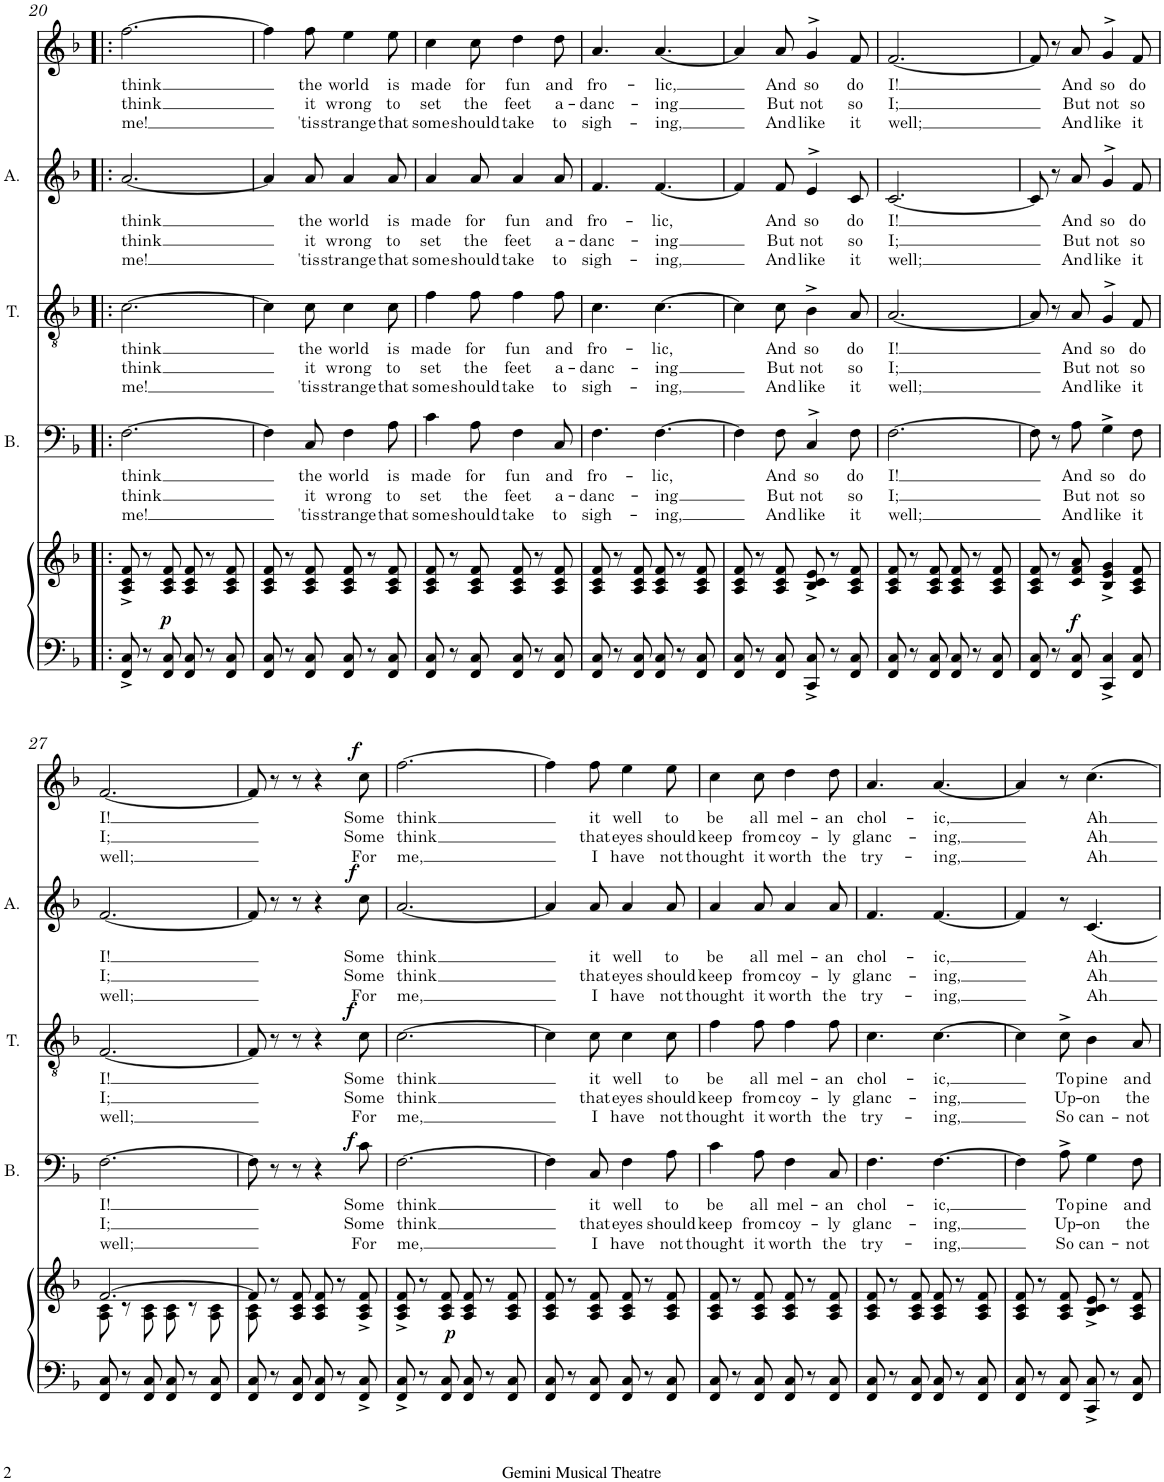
**kern	**kern	**dynam	**kern	**text	**text	**text	**dynam	**kern	**text	**text	**text	**dynam	**kern	**text	**text	**text	**dynam	**kern	**text	**text	**text	**dynam
*part5	*part5	*part5	*part4	*part4	*part4	*part4	*part4	*part3	*part3	*part3	*part3	*part3	*part2	*part2	*part2	*part2	*part2	*part1	*part1	*part1	*part1	*part1
*staff6	*staff5	*staff5/6	*staff4	*staff4	*staff4	*staff4	*staff4	*staff3	*staff3	*staff3	*staff3	*staff3	*staff2	*staff2	*staff2	*staff2	*staff2	*staff1	*staff1	*staff1	*staff1	*staff1
*I"Piano	*	*	*I"Bass	*	*	*	*	*I"Tenor	*	*	*	*	*I"Alto	*	*	*	*	*I"Voice	*	*	*	*
*I'Pno	*	*	*I'B.	*	*	*	*	*I'T.	*	*	*	*	*I'A.	*	*	*	*	*	*	*	*	*
!!LO:PB:g=z
*clefF4	*clefG2	*	*clefF4	*	*	*	*	*clefGv2	*	*	*	*	*clefG2	*	*	*	*	*clefG2	*	*	*	*
*k[b-]	*k[b-]	*	*k[b-]	*	*	*	*	*k[b-]	*	*	*	*	*k[b-]	*	*	*	*	*k[b-]	*	*	*	*
*M6/8	*M6/8	*	*M6/8	*	*	*	*	*M6/8	*	*	*	*	*M6/8	*	*	*	*	*M6/8	*	*	*	*
=20!|:	=20!|:	=20!|:	=20!|:	=20!|:	=20!|:	=20!|:	=20!|:	=20!|:	=20!|:	=20!|:	=20!|:	=20!|:	=20!|:	=20!|:	=20!|:	=20!|:	=20!|:	=20!|:	=20!|:	=20!|:	=20!|:	=20!|:
!	!	!	!	!LO:LY:b	!LO:LY:b	!LO:LY:b	!	!	!LO:LY:b	!LO:LY:b	!LO:LY:b	!	!	!LO:LY:b	!LO:LY:b	!LO:LY:b	!	!	!LO:LY:b	!LO:LY:b	!LO:LY:b	!
8FF/^ 8C/^	8A/^ 8c/^ 8f/^	.	[2.F\	think	think	me!	.	[2.c\	think	think	me!	.	[2.a/	think	think	me!	.	[2.ff\	think	think	me!	.
8r	8r	.	.	.	.	.	.	.	.	.	.	.	.	.	.	.	.	.	.	.	.	.
!	!	!LO:DY:b	!	!	!	!	!	!	!	!	!	!	!	!	!	!	!	!	!	!	!	!
8FF/ 8C/	8A/ 8c/ 8f/	p	.	.	.	.	.	.	.	.	.	.	.	.	.	.	.	.	.	.	.	.
8FF/ 8C/	8A/ 8c/ 8f/	.	.	.	.	.	.	.	.	.	.	.	.	.	.	.	.	.	.	.	.	.
8r	8r	.	.	.	.	.	.	.	.	.	.	.	.	.	.	.	.	.	.	.	.	.
8FF/ 8C/	8A/ 8c/ 8f/	.	.	.	.	.	.	.	.	.	.	.	.	.	.	.	.	.	.	.	.	.
=21	=21	=21	=21	=21	=21	=21	=21	=21	=21	=21	=21	=21	=21	=21	=21	=21	=21	=21	=21	=21	=21	=21
8FF/ 8C/	8A/ 8c/ 8f/	.	4F\]	.	.	.	.	4c\]	.	.	.	.	4a/]	.	.	.	.	4ff\]	.	.	.	.
8r	8r	.	.	.	.	.	.	.	.	.	.	.	.	.	.	.	.	.	.	.	.	.
!	!	!	!	!LO:LY:b	!LO:LY:b	!LO:LY:b	!	!	!LO:LY:b	!LO:LY:b	!LO:LY:b	!	!	!LO:LY:b	!LO:LY:b	!LO:LY:b	!	!	!LO:LY:b	!LO:LY:b	!LO:LY:b	!
8FF/ 8C/	8A/ 8c/ 8f/	.	8C/	the	it	'tis	.	8c\	the	it	'tis	.	8a/	the	it	'tis	.	8ff\	the	it	'tis	.
!	!	!	!	!LO:LY:b	!LO:LY:b	!LO:LY:b	!	!	!LO:LY:b	!LO:LY:b	!LO:LY:b	!	!	!LO:LY:b	!LO:LY:b	!LO:LY:b	!	!	!LO:LY:b	!LO:LY:b	!LO:LY:b	!
8FF/ 8C/	8A/ 8c/ 8f/	.	4F\	world	wrong	strange	.	4c\	world	wrong	strange	.	4a/	world	wrong	strange	.	4ee\	world	wrong	strange	.
8r	8r	.	.	.	.	.	.	.	.	.	.	.	.	.	.	.	.	.	.	.	.	.
!	!	!	!	!LO:LY:b	!LO:LY:b	!LO:LY:b	!	!	!LO:LY:b	!LO:LY:b	!LO:LY:b	!	!	!LO:LY:b	!LO:LY:b	!LO:LY:b	!	!	!LO:LY:b	!LO:LY:b	!LO:LY:b	!
8FF/ 8C/	8A/ 8c/ 8f/	.	8A\	is	to	that	.	8c\	is	to	that	.	8a/	is	to	that	.	8ee\	is	to	that	.
=22	=22	=22	=22	=22	=22	=22	=22	=22	=22	=22	=22	=22	=22	=22	=22	=22	=22	=22	=22	=22	=22	=22
!	!	!	!	!LO:LY:b	!LO:LY:b	!LO:LY:b	!	!	!LO:LY:b	!LO:LY:b	!LO:LY:b	!	!	!LO:LY:b	!LO:LY:b	!LO:LY:b	!	!	!LO:LY:b	!LO:LY:b	!LO:LY:b	!
8FF/ 8C/	8A/ 8c/ 8f/	.	4c\	made	set	some	.	4f\	made	set	some	.	4a/	made	set	some	.	4cc\	made	set	some	.
8r	8r	.	.	.	.	.	.	.	.	.	.	.	.	.	.	.	.	.	.	.	.	.
!	!	!	!	!LO:LY:b	!LO:LY:b	!LO:LY:b	!	!	!LO:LY:b	!LO:LY:b	!LO:LY:b	!	!	!LO:LY:b	!LO:LY:b	!LO:LY:b	!	!	!LO:LY:b	!LO:LY:b	!LO:LY:b	!
8FF/ 8C/	8A/ 8c/ 8f/	.	8A\	for	the	should	.	8f\	for	the	should	.	8a/	for	the	should	.	8cc\	for	the	should	.
!	!	!	!	!LO:LY:b	!LO:LY:b	!LO:LY:b	!	!	!LO:LY:b	!LO:LY:b	!LO:LY:b	!	!	!LO:LY:b	!LO:LY:b	!LO:LY:b	!	!	!LO:LY:b	!LO:LY:b	!LO:LY:b	!
8FF/ 8C/	8A/ 8c/ 8f/	.	4F\	fun	feet	take	.	4f\	fun	feet	take	.	4a/	fun	feet	take	.	4dd\	fun	feet	take	.
8r	8r	.	.	.	.	.	.	.	.	.	.	.	.	.	.	.	.	.	.	.	.	.
!	!	!	!	!LO:LY:b	!LO:LY:b	!LO:LY:b	!	!	!LO:LY:b	!LO:LY:b	!LO:LY:b	!	!	!LO:LY:b	!LO:LY:b	!LO:LY:b	!	!	!LO:LY:b	!LO:LY:b	!LO:LY:b	!
8FF/ 8C/	8A/ 8c/ 8f/	.	8C/	and	a-	to	.	8f\	and	a-	to	.	8a/	and	a-	to	.	8dd\	and	a-	to	.
=23	=23	=23	=23	=23	=23	=23	=23	=23	=23	=23	=23	=23	=23	=23	=23	=23	=23	=23	=23	=23	=23	=23
!	!	!	!	!LO:LY:b	!LO:LY:b	!LO:LY:b	!	!	!LO:LY:b	!LO:LY:b	!LO:LY:b	!	!	!LO:LY:b	!LO:LY:b	!LO:LY:b	!	!	!LO:LY:b	!LO:LY:b	!LO:LY:b	!
8FF/ 8C/	8A/ 8c/ 8f/	.	4.F\	fro-	-danc-	sigh-	.	4.c\	fro-	-danc-	sigh-	.	4.f/	fro-	-danc-	sigh-	.	4.a/	fro-	-danc-	sigh-	.
8r	8r	.	.	.	.	.	.	.	.	.	.	.	.	.	.	.	.	.	.	.	.	.
8FF/ 8C/	8A/ 8c/ 8f/	.	.	.	.	.	.	.	.	.	.	.	.	.	.	.	.	.	.	.	.	.
!	!	!	!	!LO:LY:b	!LO:LY:b	!LO:LY:b	!	!	!LO:LY:b	!LO:LY:b	!LO:LY:b	!	!	!LO:LY:b	!LO:LY:b	!LO:LY:b	!	!	!LO:LY:b	!LO:LY:b	!LO:LY:b	!
8FF/ 8C/	8A/ 8c/ 8f/	.	[4.F\	-lic,	-ing	-ing,	.	[4.c\	-lic,	-ing	-ing,	.	[4.f/	-lic,	-ing	-ing,	.	[4.a/	-lic,	-ing	-ing,	.
8r	8r	.	.	.	.	.	.	.	.	.	.	.	.	.	.	.	.	.	.	.	.	.
8FF/ 8C/	8A/ 8c/ 8f/	.	.	.	.	.	.	.	.	.	.	.	.	.	.	.	.	.	.	.	.	.
=24	=24	=24	=24	=24	=24	=24	=24	=24	=24	=24	=24	=24	=24	=24	=24	=24	=24	=24	=24	=24	=24	=24
8FF/ 8C/	8A/ 8c/ 8f/	.	4F\]	.	.	.	.	4c\]	.	.	.	.	4f/]	.	.	.	.	4a/]	.	.	.	.
8r	8r	.	.	.	.	.	.	.	.	.	.	.	.	.	.	.	.	.	.	.	.	.
!	!	!	!	!LO:LY:b	!LO:LY:b	!LO:LY:b	!	!	!LO:LY:b	!LO:LY:b	!LO:LY:b	!	!	!LO:LY:b	!LO:LY:b	!LO:LY:b	!	!	!LO:LY:b	!LO:LY:b	!LO:LY:b	!
8FF/ 8C/	8A/ 8c/ 8f/	.	8F\	And	But	And	.	8c\	And	But	And	.	8f/	And	But	And	.	8a/	And	But	And	.
!	!	!	!	!LO:LY:b	!LO:LY:b	!LO:LY:b	!	!	!LO:LY:b	!LO:LY:b	!LO:LY:b	!	!	!LO:LY:b	!LO:LY:b	!LO:LY:b	!	!	!LO:LY:b	!LO:LY:b	!LO:LY:b	!
8CC/^< 8C/^<	8B-/^< 8c/^< 8e/^<	.	4C^>/	so	not	like	.	4B-^>\	so	not	like	.	4e^>/	so	not	like	.	4g^>/	so	not	like	.
8r	8r	.	.	.	.	.	.	.	.	.	.	.	.	.	.	.	.	.	.	.	.	.
!	!	!	!	!LO:LY:b	!LO:LY:b	!LO:LY:b	!	!	!LO:LY:b	!LO:LY:b	!LO:LY:b	!	!	!LO:LY:b	!LO:LY:b	!LO:LY:b	!	!	!LO:LY:b	!LO:LY:b	!LO:LY:b	!
8FF/ 8C/	8A/ 8c/ 8f/	.	8F\	do	so	it	.	8A/	do	so	it	.	8c/	do	so	it	.	8f/	do	so	it	.
=25	=25	=25	=25	=25	=25	=25	=25	=25	=25	=25	=25	=25	=25	=25	=25	=25	=25	=25	=25	=25	=25	=25
!	!	!	!	!LO:LY:b	!LO:LY:b	!LO:LY:b	!	!	!LO:LY:b	!LO:LY:b	!LO:LY:b	!	!	!LO:LY:b	!LO:LY:b	!LO:LY:b	!	!	!LO:LY:b	!LO:LY:b	!LO:LY:b	!
8FF/ 8C/	8A/ 8c/ 8f/	.	[2.F\	I!	I;	well;	.	[2.A/	I!	I;	well;	.	[2.c/	I!	I;	well;	.	[2.f/	I!	I;	well;	.
8r	8r	.	.	.	.	.	.	.	.	.	.	.	.	.	.	.	.	.	.	.	.	.
8FF/ 8C/	8A/ 8c/ 8f/	.	.	.	.	.	.	.	.	.	.	.	.	.	.	.	.	.	.	.	.	.
8FF/ 8C/	8A/ 8c/ 8f/	.	.	.	.	.	.	.	.	.	.	.	.	.	.	.	.	.	.	.	.	.
8r	8r	.	.	.	.	.	.	.	.	.	.	.	.	.	.	.	.	.	.	.	.	.
8FF/ 8C/	8A/ 8c/ 8f/	.	.	.	.	.	.	.	.	.	.	.	.	.	.	.	.	.	.	.	.	.
=26	=26	=26	=26	=26	=26	=26	=26	=26	=26	=26	=26	=26	=26	=26	=26	=26	=26	=26	=26	=26	=26	=26
8FF/ 8C/	8A/ 8c/ 8f/	.	8F\]	.	.	.	.	8A/]	.	.	.	.	8c/]	.	.	.	.	8f/]	.	.	.	.
8r	8r	.	8r	.	.	.	.	8r	.	.	.	.	8r	.	.	.	.	8r	.	.	.	.
!	!	!LO:DY:b	!	!LO:LY:b	!LO:LY:b	!LO:LY:b	!	!	!LO:LY:b	!LO:LY:b	!LO:LY:b	!	!	!LO:LY:b	!LO:LY:b	!LO:LY:b	!	!	!LO:LY:b	!LO:LY:b	!LO:LY:b	!
8FF/ 8C/	8c/ 8f/ 8a/	f	8A\	And	But	And	.	8A/	And	But	And	.	8a/	And	But	And	.	8a/	And	But	And	.
!	!	!	!	!LO:LY:b	!LO:LY:b	!LO:LY:b	!	!	!LO:LY:b	!LO:LY:b	!LO:LY:b	!	!	!LO:LY:b	!LO:LY:b	!LO:LY:b	!	!	!LO:LY:b	!LO:LY:b	!LO:LY:b	!
4CC/^< 4C/^<	4B-/^< 4e/^< 4g/^<	.	4G^>\	so	not	like	.	4G^>/	so	not	like	.	4g^>/	so	not	like	.	4g^>/	so	not	like	.
!	!	!	!	!LO:LY:b	!LO:LY:b	!LO:LY:b	!	!	!LO:LY:b	!LO:LY:b	!LO:LY:b	!	!	!LO:LY:b	!LO:LY:b	!LO:LY:b	!	!	!LO:LY:b	!LO:LY:b	!LO:LY:b	!
8FF/ 8C/	8A/ 8c/ 8f/	.	8F\	do	so	it	.	8F/	do	so	it	.	8f/	do	so	it	.	8f/	do	so	it	.
!!LO:LB:g=z
=27	=27	=27	=27	=27	=27	=27	=27	=27	=27	=27	=27	=27	=27	=27	=27	=27	=27	=27	=27	=27	=27	=27
*	*^	*	*	*	*	*	*	*	*	*	*	*	*	*	*	*	*	*	*	*	*	*
!	!	!	!	!	!LO:LY:b	!LO:LY:b	!LO:LY:b	!	!	!LO:LY:b	!LO:LY:b	!LO:LY:b	!	!	!LO:LY:b	!LO:LY:b	!LO:LY:b	!	!	!LO:LY:b	!LO:LY:b	!LO:LY:b	!
8FF/ 8C/	[2.f/	8A\ 8c\	.	[2.F\	I!	I;	well;	.	[2.F/	I!	I;	well;	.	[2.f/	I!	I;	well;	.	[2.f/	I!	I;	well;	.
8r	.	8r	.	.	.	.	.	.	.	.	.	.	.	.	.	.	.	.	.	.	.	.	.
8FF/ 8C/	.	8A\ 8c\	.	.	.	.	.	.	.	.	.	.	.	.	.	.	.	.	.	.	.	.	.
8FF/ 8C/	.	8A\ 8c\	.	.	.	.	.	.	.	.	.	.	.	.	.	.	.	.	.	.	.	.	.
8r	.	8r	.	.	.	.	.	.	.	.	.	.	.	.	.	.	.	.	.	.	.	.	.
8FF/ 8C/	.	8A\ 8c\	.	.	.	.	.	.	.	.	.	.	.	.	.	.	.	.	.	.	.	.	.
=28	=28	=28	=28	=28	=28	=28	=28	=28	=28	=28	=28	=28	=28	=28	=28	=28	=28	=28	=28	=28	=28	=28	=28
8FF/ 8C/	8f/]	8A\ 8c\	.	8F\]	.	.	.	.	8F/]	.	.	.	.	8f/]	.	.	.	.	8f/]	.	.	.	.
8r	8r	2ryy	.	8r	.	.	.	.	8r	.	.	.	.	8r	.	.	.	.	8r	.	.	.	.
8FF/ 8C/	8A/ 8c/ 8f/	.	.	8r	.	.	.	.	8r	.	.	.	.	8r	.	.	.	.	8r	.	.	.	.
8FF/ 8C/	8A/ 8c/ 8f/	.	.	4r	.	.	.	.	4r	.	.	.	.	4r	.	.	.	.	4r	.	.	.	.
8r	8r	.	.	.	.	.	.	.	.	.	.	.	.	.	.	.	.	.	.	.	.	.	.
!	!	!	!	!	!LO:LY:b	!LO:LY:b	!LO:LY:b	!LO:DY:a	!	!LO:LY:b	!LO:LY:b	!LO:LY:b	!LO:DY:a	!	!LO:LY:b	!LO:LY:b	!LO:LY:b	!LO:DY:a	!	!LO:LY:b	!LO:LY:b	!LO:LY:b	!LO:DY:a
8FF/^< 8C/^<	8A/^< 8c/^< 8f/^<	8ryy	.	8c\	Some	Some	For	f	8c\	Some	Some	For	f	8cc\	Some	Some	For	f	8cc\	Some	Some	For	f
=29	=29	=29	=29	=29	=29	=29	=29	=29	=29	=29	=29	=29	=29	=29	=29	=29	=29	=29	=29	=29	=29	=29	=29
!	!	!	!	!	!LO:LY:b	!LO:LY:b	!LO:LY:b	!	!	!LO:LY:b	!LO:LY:b	!LO:LY:b	!	!	!LO:LY:b	!LO:LY:b	!LO:LY:b	!	!	!LO:LY:b	!LO:LY:b	!LO:LY:b	!
*	*v	*v	*	*	*	*	*	*	*	*	*	*	*	*	*	*	*	*	*	*	*	*	*
8FF/^< 8C/^<	8A/^< 8c/^< 8f/^<	.	[2.F\	think	think	me,	.	[2.c\	think	think	me,	.	[2.a/	think	think	me,	.	[2.ff\	think	think	me,	.
8r	8r	.	.	.	.	.	.	.	.	.	.	.	.	.	.	.	.	.	.	.	.	.
!	!	!LO:DY:b	!	!	!	!	!	!	!	!	!	!	!	!	!	!	!	!	!	!	!	!
8FF/ 8C/	8A/ 8c/ 8f/	p	.	.	.	.	.	.	.	.	.	.	.	.	.	.	.	.	.	.	.	.
8FF/ 8C/	8A/ 8c/ 8f/	.	.	.	.	.	.	.	.	.	.	.	.	.	.	.	.	.	.	.	.	.
8r	8r	.	.	.	.	.	.	.	.	.	.	.	.	.	.	.	.	.	.	.	.	.
8FF/ 8C/	8A/ 8c/ 8f/	.	.	.	.	.	.	.	.	.	.	.	.	.	.	.	.	.	.	.	.	.
=30	=30	=30	=30	=30	=30	=30	=30	=30	=30	=30	=30	=30	=30	=30	=30	=30	=30	=30	=30	=30	=30	=30
8FF/ 8C/	8A/ 8c/ 8f/	.	4F\]	.	.	.	.	4c\]	.	.	.	.	4a/]	.	.	.	.	4ff\]	.	.	.	.
8r	8r	.	.	.	.	.	.	.	.	.	.	.	.	.	.	.	.	.	.	.	.	.
!	!	!	!	!LO:LY:b	!LO:LY:b	!LO:LY:b	!	!	!LO:LY:b	!LO:LY:b	!LO:LY:b	!	!	!LO:LY:b	!LO:LY:b	!LO:LY:b	!	!	!LO:LY:b	!LO:LY:b	!LO:LY:b	!
8FF/ 8C/	8A/ 8c/ 8f/	.	8C/	it	that	I	.	8c\	it	that	I	.	8a/	it	that	I	.	8ff\	it	that	I	.
!	!	!	!	!LO:LY:b	!LO:LY:b	!LO:LY:b	!	!	!LO:LY:b	!LO:LY:b	!LO:LY:b	!	!	!LO:LY:b	!LO:LY:b	!LO:LY:b	!	!	!LO:LY:b	!LO:LY:b	!LO:LY:b	!
8FF/ 8C/	8A/ 8c/ 8f/	.	4F\	well	eyes	have	.	4c\	well	eyes	have	.	4a/	well	eyes	have	.	4ee\	well	eyes	have	.
8r	8r	.	.	.	.	.	.	.	.	.	.	.	.	.	.	.	.	.	.	.	.	.
!	!	!	!	!LO:LY:b	!LO:LY:b	!LO:LY:b	!	!	!LO:LY:b	!LO:LY:b	!LO:LY:b	!	!	!LO:LY:b	!LO:LY:b	!LO:LY:b	!	!	!LO:LY:b	!LO:LY:b	!LO:LY:b	!
8FF/ 8C/	8A/ 8c/ 8f/	.	8A\	to	should	not	.	8c\	to	should	not	.	8a/	to	should	not	.	8ee\	to	should	not	.
=31	=31	=31	=31	=31	=31	=31	=31	=31	=31	=31	=31	=31	=31	=31	=31	=31	=31	=31	=31	=31	=31	=31
!	!	!	!	!LO:LY:b	!LO:LY:b	!LO:LY:b	!	!	!LO:LY:b	!LO:LY:b	!LO:LY:b	!	!	!LO:LY:b	!LO:LY:b	!LO:LY:b	!	!	!LO:LY:b	!LO:LY:b	!LO:LY:b	!
8FF/ 8C/	8A/ 8c/ 8f/	.	4c\	be	keep	thought	.	4f\	be	keep	thought	.	4a/	be	keep	thought	.	4cc\	be	keep	thought	.
8r	8r	.	.	.	.	.	.	.	.	.	.	.	.	.	.	.	.	.	.	.	.	.
!	!	!	!	!LO:LY:b	!LO:LY:b	!LO:LY:b	!	!	!LO:LY:b	!LO:LY:b	!LO:LY:b	!	!	!LO:LY:b	!LO:LY:b	!LO:LY:b	!	!	!LO:LY:b	!LO:LY:b	!LO:LY:b	!
8FF/ 8C/	8A/ 8c/ 8f/	.	8A\	all	from	it	.	8f\	all	from	it	.	8a/	all	from	it	.	8cc\	all	from	it	.
!	!	!	!	!LO:LY:b	!LO:LY:b	!LO:LY:b	!	!	!LO:LY:b	!LO:LY:b	!LO:LY:b	!	!	!LO:LY:b	!LO:LY:b	!LO:LY:b	!	!	!LO:LY:b	!LO:LY:b	!LO:LY:b	!
8FF/ 8C/	8A/ 8c/ 8f/	.	4F\	mel-	coy-	worth	.	4f\	mel-	coy-	worth	.	4a/	mel-	coy-	worth	.	4dd\	mel-	coy-	worth	.
8r	8r	.	.	.	.	.	.	.	.	.	.	.	.	.	.	.	.	.	.	.	.	.
!	!	!	!	!LO:LY:b	!LO:LY:b	!LO:LY:b	!	!	!LO:LY:b	!LO:LY:b	!LO:LY:b	!	!	!LO:LY:b	!LO:LY:b	!LO:LY:b	!	!	!LO:LY:b	!LO:LY:b	!LO:LY:b	!
8FF/ 8C/	8A/ 8c/ 8f/	.	8C/	-an	-ly	the	.	8f\	-an	-ly	the	.	8a/	-an	-ly	the	.	8dd\	-an	-ly	the	.
=32	=32	=32	=32	=32	=32	=32	=32	=32	=32	=32	=32	=32	=32	=32	=32	=32	=32	=32	=32	=32	=32	=32
!	!	!	!	!LO:LY:b	!LO:LY:b	!LO:LY:b	!	!	!LO:LY:b	!LO:LY:b	!LO:LY:b	!	!	!LO:LY:b	!LO:LY:b	!LO:LY:b	!	!	!LO:LY:b	!LO:LY:b	!LO:LY:b	!
8FF/ 8C/	8A/ 8c/ 8f/	.	4.F\	chol-	glanc-	try-	.	4.c\	chol-	glanc-	try-	.	4.f/	chol-	glanc-	try-	.	4.a/	chol-	glanc-	try-	.
8r	8r	.	.	.	.	.	.	.	.	.	.	.	.	.	.	.	.	.	.	.	.	.
8FF/ 8C/	8A/ 8c/ 8f/	.	.	.	.	.	.	.	.	.	.	.	.	.	.	.	.	.	.	.	.	.
!	!	!	!	!LO:LY:b	!LO:LY:b	!LO:LY:b	!	!	!LO:LY:b	!LO:LY:b	!LO:LY:b	!	!	!LO:LY:b	!LO:LY:b	!LO:LY:b	!	!	!LO:LY:b	!LO:LY:b	!LO:LY:b	!
8FF/ 8C/	8A/ 8c/ 8f/	.	[4.F\	-ic,	-ing,	-ing,	.	[4.c\	-ic,	-ing,	-ing,	.	[4.f/	-ic,	-ing,	-ing,	.	[4.a/	-ic,	-ing,	-ing,	.
8r	8r	.	.	.	.	.	.	.	.	.	.	.	.	.	.	.	.	.	.	.	.	.
8FF/ 8C/	8A/ 8c/ 8f/	.	.	.	.	.	.	.	.	.	.	.	.	.	.	.	.	.	.	.	.	.
=33	=33	=33	=33	=33	=33	=33	=33	=33	=33	=33	=33	=33	=33	=33	=33	=33	=33	=33	=33	=33	=33	=33
8FF/ 8C/	8A/ 8c/ 8f/	.	4F\]	.	.	.	.	4c\]	.	.	.	.	4f/]	.	.	.	.	4a/]	.	.	.	.
8r	8r	.	.	.	.	.	.	.	.	.	.	.	.	.	.	.	.	.	.	.	.	.
!	!	!	!	!LO:LY:b	!LO:LY:b	!LO:LY:b	!	!	!LO:LY:b	!LO:LY:b	!LO:LY:b	!	!	!	!	!	!	!	!	!	!	!
8FF/ 8C/	8A/ 8c/ 8f/	.	8A^\	To	Up-	So	.	8c^\	To	Up-	So	.	8r	.	.	.	.	8r	.	.	.	.
!	!	!	!	!LO:LY:b	!LO:LY:b	!LO:LY:b	!	!	!LO:LY:b	!LO:LY:b	!LO:LY:b	!	!	!LO:LY:b	!LO:LY:b	!LO:LY:b	!	!	!LO:LY:b	!LO:LY:b	!LO:LY:b	!
8CC/^< 8C/^<	8B-/^< 8c/^< 8e/^<	.	4G\	pine	-on	can-	.	4B-\	pine	-on	can-	.	4.c/	Ah	Ah	Ah	.	4.cc\	Ah	Ah	Ah	.
8r	8r	.	.	.	.	.	.	.	.	.	.	.	.	.	.	.	.	.	.	.	.	.
!	!	!	!	!LO:LY:b	!LO:LY:b	!LO:LY:b	!	!	!LO:LY:b	!LO:LY:b	!LO:LY:b	!	!	!	!	!	!	!	!	!	!	!
8FF/ 8C/	8A/ 8c/ 8f/	.	8F\	and	the	-not	.	8A/	and	the	-not	.	.	.	.	.	.	.	.	.	.	.
=	=	=	=	=	=	=	=	=	=	=	=	=	=	=	=	=	=	=	=	=	=	=
*-	*-	*-	*-	*-	*-	*-	*-	*-	*-	*-	*-	*-	*-	*-	*-	*-	*-	*-	*-	*-	*-	*-
